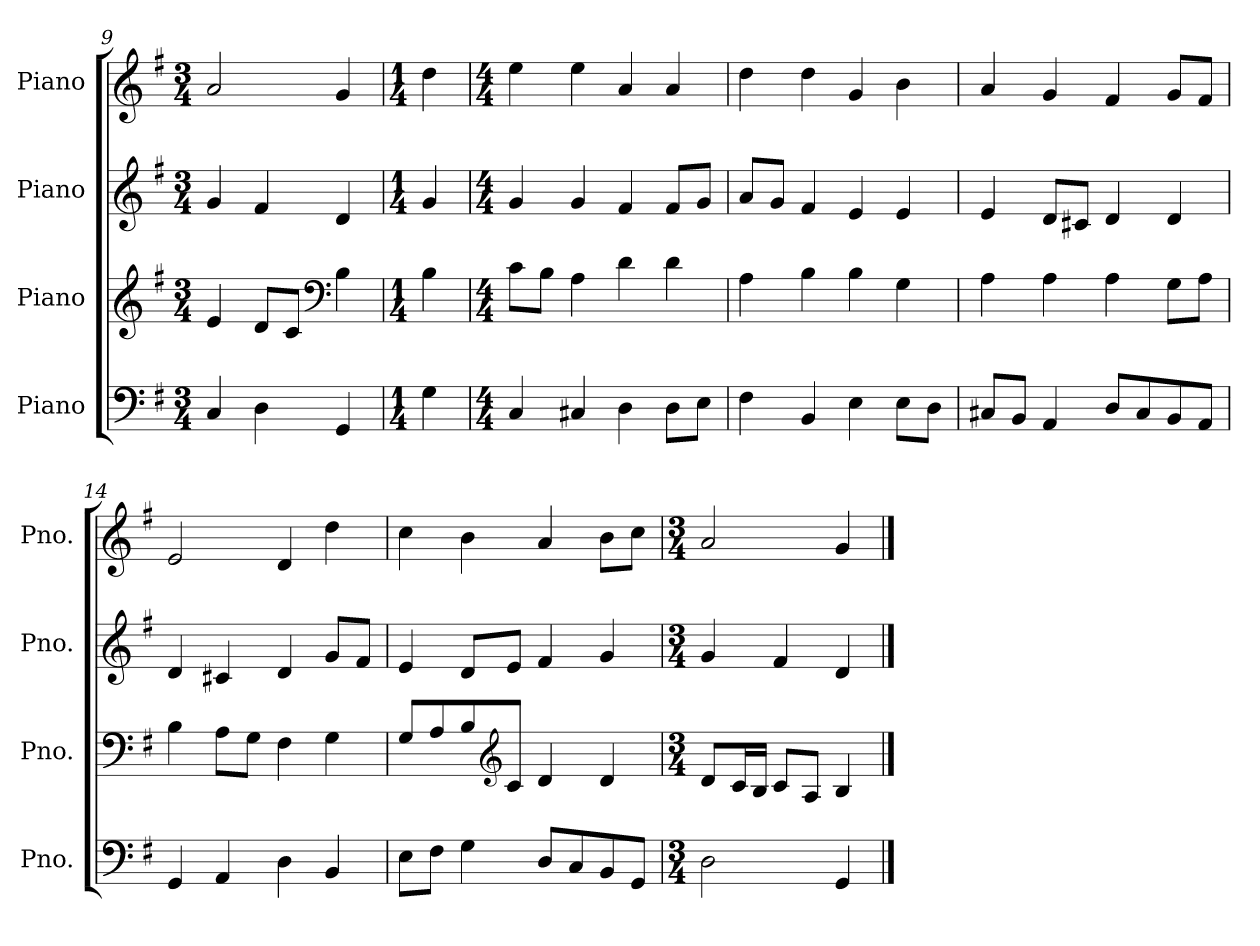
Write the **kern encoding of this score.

**kern	**kern	**kern	**kern
*part4	*part3	*part2	*part1
*staff4	*staff3	*staff2	*staff1
*I"Piano	*I"Piano	*I"Piano	*I"Piano
*I'Pno.	*I'Pno.	*I'Pno.	*I'Pno.
*clefF4	*clefG2	*clefG2	*clefG2
*k[f#]	*k[f#]	*k[f#]	*k[f#]
*M3/4	*M3/4	*M3/4	*M3/4
=9	=9	=9	=9
4C/	4e/	4g/	2a/
4D\	8d/L	4f#/	.
.	8c/J	.	.
*	*clefF4	*	*
4GG/	4B\	4d/	4g/
=10	=10	=10	=10
*M1/4	*M1/4	*M1/4	*M1/4
4G\	4B\	4g/	4dd\
=11	=11	=11	=11
*M4/4	*M4/4	*M4/4	*M4/4
4C/	8c\L	4g/	4ee\
.	8B\J	.	.
4C#X/	4A\	4g/	4ee\
4D\	4d\	4f#/	4a/
8D\L	4d\	8f#/L	4a/
8E\J	.	8g/J	.
!!LO:LB:g=z
=12	=12	=12	=12
4F#\	4A\	8a/L	4dd\
.	.	8g/J	.
4BB/	4B\	4f#/	4dd\
4E\	4B\	4e/	4g/
8E\L	4G\	4e/	4b\
8D\J	.	.	.
=13	=13	=13	=13
8C#X/L	4A\	4e/	4a/
8BB/J	.	.	.
4AA/	4A\	8d/L	4g/
.	.	8c#X/J	.
8D/L	4A\	4d/	4f#/
8C#/	.	.	.
8BB/	8G\L	4d/	8g/L
8AA/J	8A\J	.	8f#/J
=14	=14	=14	=14
4GG/	4B\	4d/	2e/
4AA/	8A\L	4c#X/	.
.	8G\J	.	.
4D\	4F#\	4d/	4d/
4BB/	4G\	8g/L	4dd\
.	.	8f#/J	.
=15	=15	=15	=15
8E\L	8G/L	4e/	4cc\
8F#\J	8A/	.	.
4G\	8B/	8d/L	4b\
*	*clefG2	*	*
.	8c/J	8e/J	.
8D/L	4d/	4f#/	4a/
8C/	.	.	.
8BB/	4d/	4g/	8b\L
8GG/J	.	.	8cc\J
=16	=16	=16	=16
*M3/4	*M3/4	*M3/4	*M3/4
2D\	8d/L	4g/	2a/
.	16c/L	.	.
.	16B/JJ	.	.
.	8c/L	4f#/	.
.	8A/J	.	.
4GG/	4B/	4d/	4g/
==	==	==	==
*-	*-	*-	*-
